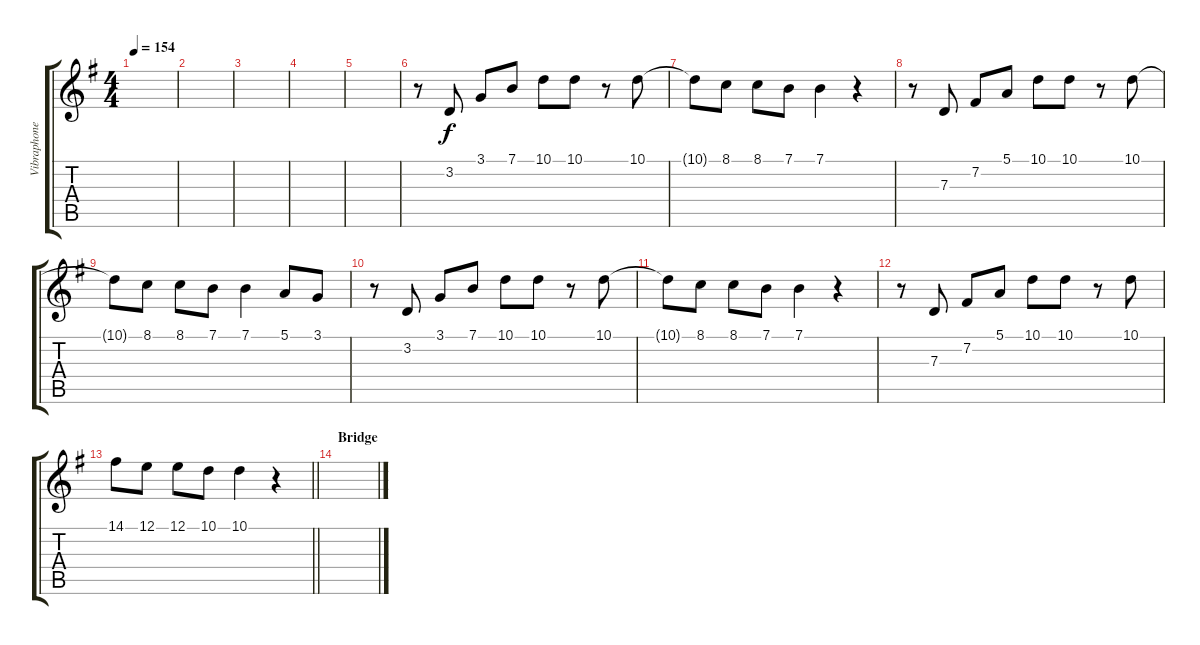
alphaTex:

\track ("Vibraphone" "Vibraphone") {instrument vibraphone}
\staff {score tabs}
\tuning (E4 B3 G3 D3 A2 E2) {hide}
\ts (4 4)
\tempo 154
\clef g2
\ks g
|
|
|
|
|
r.8 3.2.8 3.1.8 7.1.8 10.1.8 10.1.8 r.8 10.1.8 |
10.1{t}.8 8.1.8 8.1.8 7.1.8 7.1.4 r.4 |
r.8 7.3.8 7.2.8 5.1.8 10.1.8 10.1.8 r.8 10.1.8 |
10.1{t}.8 8.1.8 8.1.8 7.1.8 7.1.4 5.1.8 3.1.8 |
r.8 3.2.8 3.1.8 7.1.8 10.1.8 10.1.8 r.8 10.1.8 |
10.1{t}.8 8.1.8 8.1.8 7.1.8 7.1.4 r.4 |
r.8 7.3.8 7.2.8 5.1.8 10.1.8 10.1.8 r.8 10.1.8 |
\barLineRight lightlight
14.1.8 12.1.8 12.1.8 10.1.8 10.1.4 r.4 |
\section ("" "Bridge")
